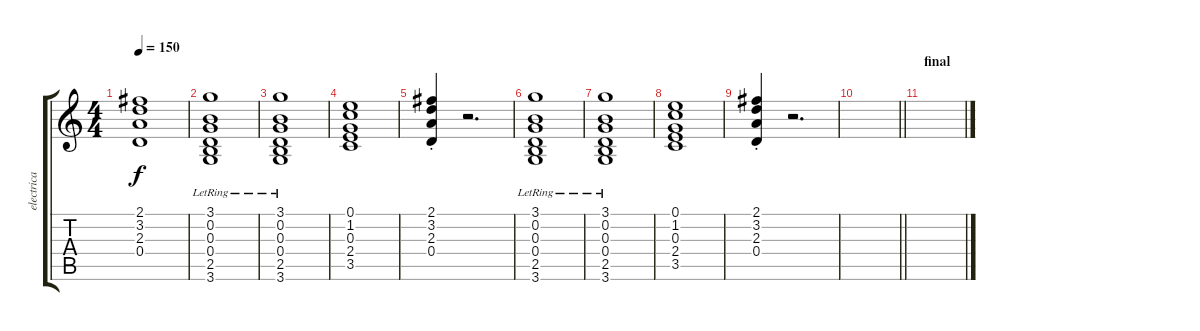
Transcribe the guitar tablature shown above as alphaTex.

\track ("electrica" "electrica") {instrument distortionguitar}
\staff {score tabs}
\tuning (E4 B3 G3 D3 A2 E2) {hide}
\ts (4 4)
\tempo 150
\clef g2
\ks c
(2.1 3.2 2.3 0.4).1{dy f} |
(3.1 0.2 0.3 0.4{lr} 2.5{lr} 3.6{lr}).1 |
(3.1 0.2 0.3 0.4{lr} 2.5{lr} 3.6{lr}).1 |
(0.1 1.2 0.3 2.4 3.5).1 |
(2.1{st} 3.2{st} 2.3{st} 0.4{st}).4 r.2{d} |
(3.1 0.2 0.3 0.4{lr} 2.5{lr} 3.6{lr}).1 |
(3.1 0.2 0.3 0.4{lr} 2.5{lr} 3.6{lr}).1 |
(0.1 1.2 0.3 2.4 3.5).1 |
(2.1{st} 3.2{st} 2.3{st} 0.4{st}).4 r.2{d} |
\barLineRight lightlight
|
\section ("" "final")
